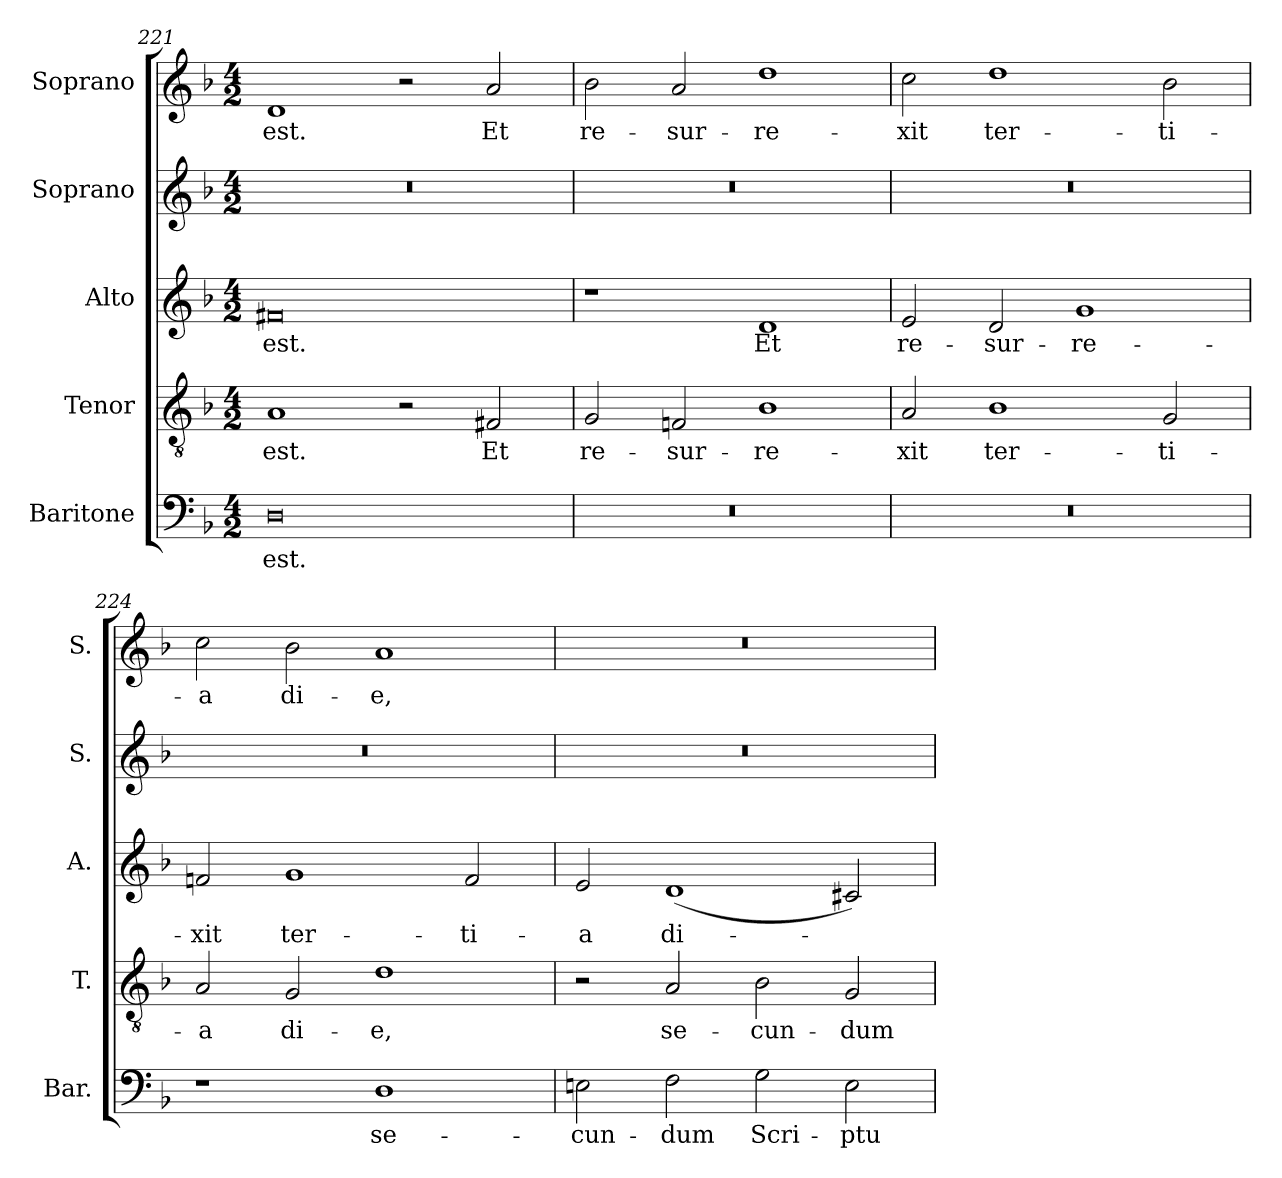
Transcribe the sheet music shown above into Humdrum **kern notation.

**kern	**text	**kern	**text	**kern	**text	**kern	**kern	**text
*part5	*part5	*part4	*part4	*part3	*part3	*part2	*part1	*part1
*staff5	*staff5	*staff4	*staff4	*staff3	*staff3	*staff2	*staff1	*staff1
*I"Baritone	*	*I"Tenor	*	*I"Alto	*	*I"Soprano	*I"Soprano	*
*I'Bar.	*	*I'T.	*	*I'A.	*	*I'S.	*I'S.	*
*clefF4	*	*clefGv2	*	*clefG2	*	*clefG2	*clefG2	*
*	*	*ITrd7c12	*	*	*	*	*	*
*k[b-]	*	*k[b-]	*	*k[b-]	*	*k[b-]	*k[b-]	*
*F:	*	*F:	*	*F:	*	*F:	*F:	*
*M4/2	*	*M4/2	*	*M4/2	*	*M4/2	*M4/2	*
=221	=221	=221	=221	=221	=221	=221	=221	=221
!	!LO:LY:b:color=#000000	!	!	!	!	!	!	!
!	!	!	!LO:LY:b:color=#000000	!	!	!	!	!
!	!	!	!	!	!LO:LY:b:color=#000000	!LO:N:vis=1	!	!
!	!	!	!	!	!	!	!	!LO:LY:b:color=#000000
0Di	est.	1AAi	est.	0f#Xi	est.	0r	1di	est.
.	.	2r	.	.	.	.	2r	.
!	!	!	!LO:LY:b:color=#000000	!	!	!	!	!
!	!	!	!	!	!	!	!	!LO:LY:b:color=#000000
.	.	2FF#Xi/	Et	.	.	.	2ai/	Et
=222	=222	=222	=222	=222	=222	=222	=222	=222
!LO:N:vis=1	!	!	!	!	!	!	!	!
!	!	!	!LO:LY:b:color=#000000	!	!	!LO:N:vis=1	!	!
!	!	!	!	!	!	!	!	!LO:LY:b:color=#000000
0r	.	2GGi/	re-	1r	.	0r	2b-i\	re-
!	!	!	!LO:LY:b:color=#000000	!	!	!	!	!
!	!	!	!	!	!	!	!	!LO:LY:b:color=#000000
.	.	2FFni/	-sur-	.	.	.	2ai/	-sur-
!	!	!	!LO:LY:b:color=#000000	!	!	!	!	!
!	!	!	!	!	!LO:LY:b:color=#000000	!	!	!
!	!	!	!	!	!	!	!	!LO:LY:b:color=#000000
.	.	1BB-i	-re-	1di	Et	.	1ddi	-re-
=223	=223	=223	=223	=223	=223	=223	=223	=223
!LO:N:vis=1	!	!	!	!	!	!	!	!
!	!	!	!LO:LY:b:color=#000000	!	!	!	!	!
!	!	!	!	!	!LO:LY:b:color=#000000	!LO:N:vis=1	!	!
!	!	!	!	!	!	!	!	!LO:LY:b:color=#000000
0r	.	2AAi/	-xit	2ei/	re-	0r	2cci\	-xit
!	!	!	!LO:LY:b:color=#000000	!	!	!	!	!
!	!	!	!	!	!LO:LY:b:color=#000000	!	!	!
!	!	!	!	!	!	!	!	!LO:LY:b:color=#000000
.	.	1BB-i	ter-	2di/	-sur-	.	1ddi	ter-
!	!	!	!	!	!LO:LY:b:color=#000000	!	!	!
.	.	.	.	1gi	-re-	.	.	.
!	!	!	!LO:LY:b:color=#000000	!	!	!	!	!
!	!	!	!	!	!	!	!	!LO:LY:b:color=#000000
.	.	2GGi/	-ti-	.	.	.	2b-i\	-ti-
!!LO:LB:g=z
=224	=224	=224	=224	=224	=224	=224	=224	=224
!	!	!	!LO:LY:b:color=#000000	!	!	!	!	!
!	!	!	!	!	!LO:LY:b:color=#000000	!LO:N:vis=1	!	!
!	!	!	!	!	!	!	!	!LO:LY:b:color=#000000
1r	.	2AAi/	-a	2fni/	-xit	0r	2cci\	-a
!	!	!	!LO:LY:b:color=#000000	!	!	!	!	!
!	!	!	!	!	!LO:LY:b:color=#000000	!	!	!
!	!	!	!	!	!	!	!	!LO:LY:b:color=#000000
.	.	2GGi/	di-	1gi	ter-	.	2b-i\	di-
!	!LO:LY:b:color=#000000	!	!	!	!	!	!	!
!	!	!	!LO:LY:b:color=#000000	!	!	!	!	!
!	!	!	!	!	!	!	!	!LO:LY:b:color=#000000
1Di	se-	1Di	-e,	.	.	.	1ai	-e,
!	!	!	!	!	!LO:LY:b:color=#000000	!	!	!
.	.	.	.	2fi/	-ti-	.	.	.
=225	=225	=225	=225	=225	=225	=225	=225	=225
!	!LO:LY:b:color=#000000	!	!	!	!	!	!	!
!	!	!	!	!	!LO:LY:b:color=#000000	!LO:N:vis=1	!LO:N:vis=1	!
2Eni\	-cun-	2r	.	2ei/	-a	0r	0r	.
!	!LO:LY:b:color=#000000	!	!	!	!	!	!	!
!	!	!	!LO:LY:b:color=#000000	!	!	!	!	!
!	!	!	!	!	!LO:LY:b:color=#000000	!	!	!
2Fi\	-dum	2AAi/	se-	(1di	di-	.	.	.
!	!LO:LY:b:color=#000000	!	!	!	!	!	!	!
!	!	!	!LO:LY:b:color=#000000	!	!	!	!	!
2Gi\	Scri-	2BB-i\	-cun-	.	.	.	.	.
!	!LO:LY:b:color=#000000	!	!	!	!	!	!	!
!	!	!	!LO:LY:b:color=#000000	!	!	!	!	!
2Ei\	-ptu-	2GGi/	-dum	2c#Xi/)	.	.	.	.
=	=	=	=	=	=	=	=	=
*-	*-	*-	*-	*-	*-	*-	*-	*-
